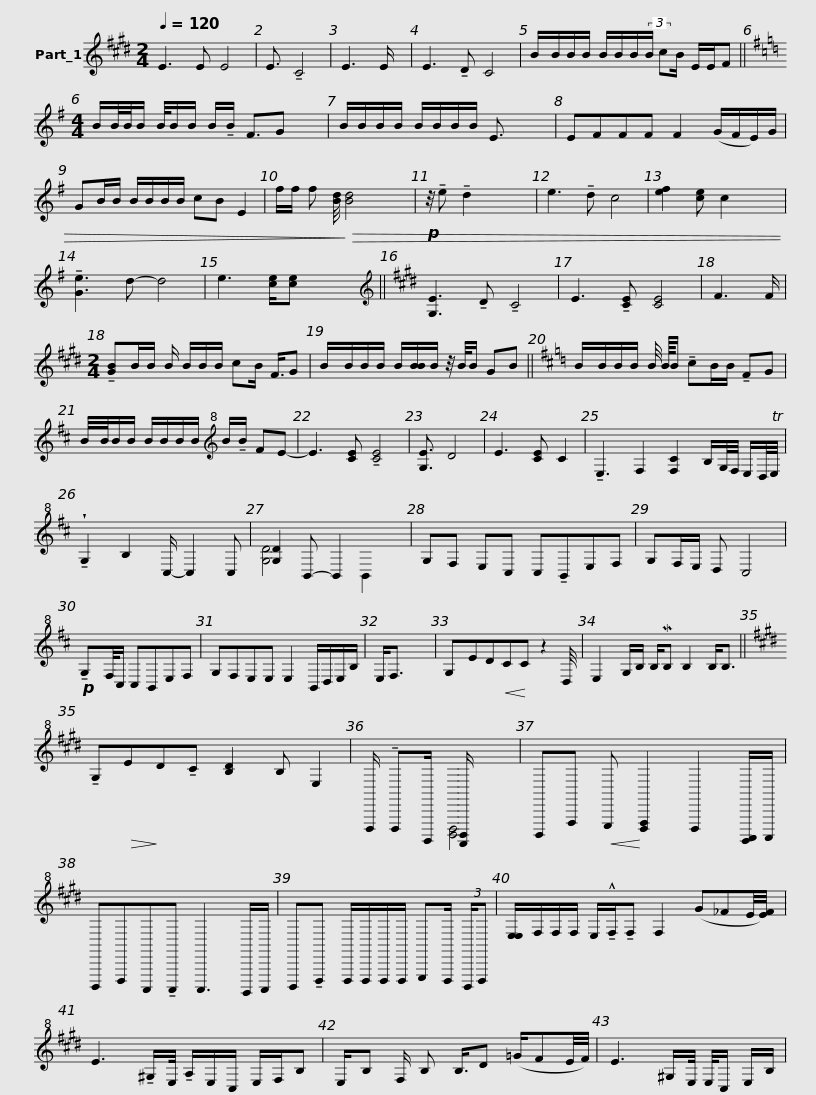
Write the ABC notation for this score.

X:1
%%score ( 1 2 )
L:1/8
Q:1/4=120
M:2/4
I:linebreak $
K:E
V:1 treble
V:2 treble
V:1
 E3 E E4 | E3/2 !tenuto!C4 | E3 E/ x/ | E3 !tenuto!D C4 | B/B/B/B/ B/B/B/(3:2:2B/ cB/ E/E/F ||$ %5
[K:G][M:4/4] B/B/4B/4B/ B/4B/B/ B/!tenuto!B/ F3/2G x7/4 | B/B/B/B/ B/B/B/B/ E3/2 x5/2 | EFFF F2 (G/F/E/)G/ | GB/B/ B/B/B/B/ cB E2 |$ f/f/ f [Bd]/4!>)!!>(! [Bd]4 x7/4 | %10
!p! z/4 !tenuto!e !tenuto!d2 x19/4 | e3 !tenuto!d c4 | [ef]2 [ce] c2 x3 | !tenuto![Ge]3 d- d4 | e3 [ce]/[ce] x7/2 ||$ %15
[K:E][K:treble] [G,E]3 !tenuto!D !tenuto!C4 | E3 !tenuto![CE] [CE]4 | F3 F/ |[M:2/4] !tenuto![GB]B/B/ B/ B/B/B/ cB/ F3/4G | B/B/B/B/ B/[BB]/B/ z/4 B/4B/ GB ||$ %20
[K:D] B/B/B/B/ B/4 B/8B/ !tenuto!cB/B/ !tenuto!FG | B/4B/4B/B/ B/B/B/B/[K:treble+8] B/!tenuto!B/ FE- | E3 [CE] !tenuto![CE]4 | [G,E]3/2 D4 | E3 [CE] C2 |$ %25
 !tenuto!E,3 F,2 [F,C]2 B,/G,/4F,/4 E,/D,/4TE,/4 | !wedge!!tenuto!G,2 B,2 C,/- C,2 C, | [G,D]2 B,,- B,,2 x | G,F, E,C, C,!tenuto!B,,E,F, | G,F,/E,/ D, C,4 |$ %30
!p! !tenuto!G,F,/4C,/ C,B,,E,F, | G,F,E,E, E,2 B,,/D,/E,/B,/ | E,<F, x2 | G,ED!<(!C!<)!C z2 D,/4 | E,2 G,/B,/ B,/MB, B,2 B,<B, ||$ %35
[K:E] !tenuto!G,!>(!E!>)!D!tenuto!C [B,D]2 B, E,2 | D,,,/ !tenuto!D,,,G,,,,/ [F,,,,B,,,,]/ x7/2 | B,,,,F,,,!<(! E,,,!<)! [D,,,F,,,]2 D,,,2 [G,,,,A,,,,]/A,,,,/ | B,,,,D,,,A,,,,!tenuto!A,,,, A,,,,3 G,,,,/A,,,,/ | B,,,,!tenuto!D,,, D,,,/D,,,/D,,,/D,,,/ E,,,D,,,/ (3:2:2B,,,,/D,,, |$ %40
 [E,E,]/F,/F,/F,/ E,/!^!!tenuto!F,/!tenuto!F, F,2 (G_FE/4[EF]/4) | E3 !tenuto!^G,/E,/4 !tenuto!A,/E,/C,/ E,/F,/B, | E,/B, F,/ B, B,3/4D (=G/FE/4F/4) | E3 ^G,/E,/4 E,/4C,/ E,/B,/ | %44
V:2
 x8 | x11/2 | x4 | x8 | x7 ||$ %5
[K:G][M:4/4] x8 | x8 | x8 | x8 |$ x8 | %10
 x8 | x8 | x8 | x8 | x8 ||$ %15
[K:E][K:treble] x8 | x8 | x7/2 |[M:2/4] x29/4 | x13/2 ||$ %20
[K:D] x55/8 | x7/2[K:treble+8] x3 | x8 | x11/2 | x6 |$ %25
 x9 | x15/2 | [G,D]4 B,,2 | x8 | x7 |$ %30
 x23/4 | x8 | x4 | x29/4 | x17/2 ||$ %35
[K:E] x9 | x2 [B,,,,D,,,]4 | x8 | x8 | x13/2 |$ %40
 x17/2 | x29/4 | x27/4 | x11/2 | %44
